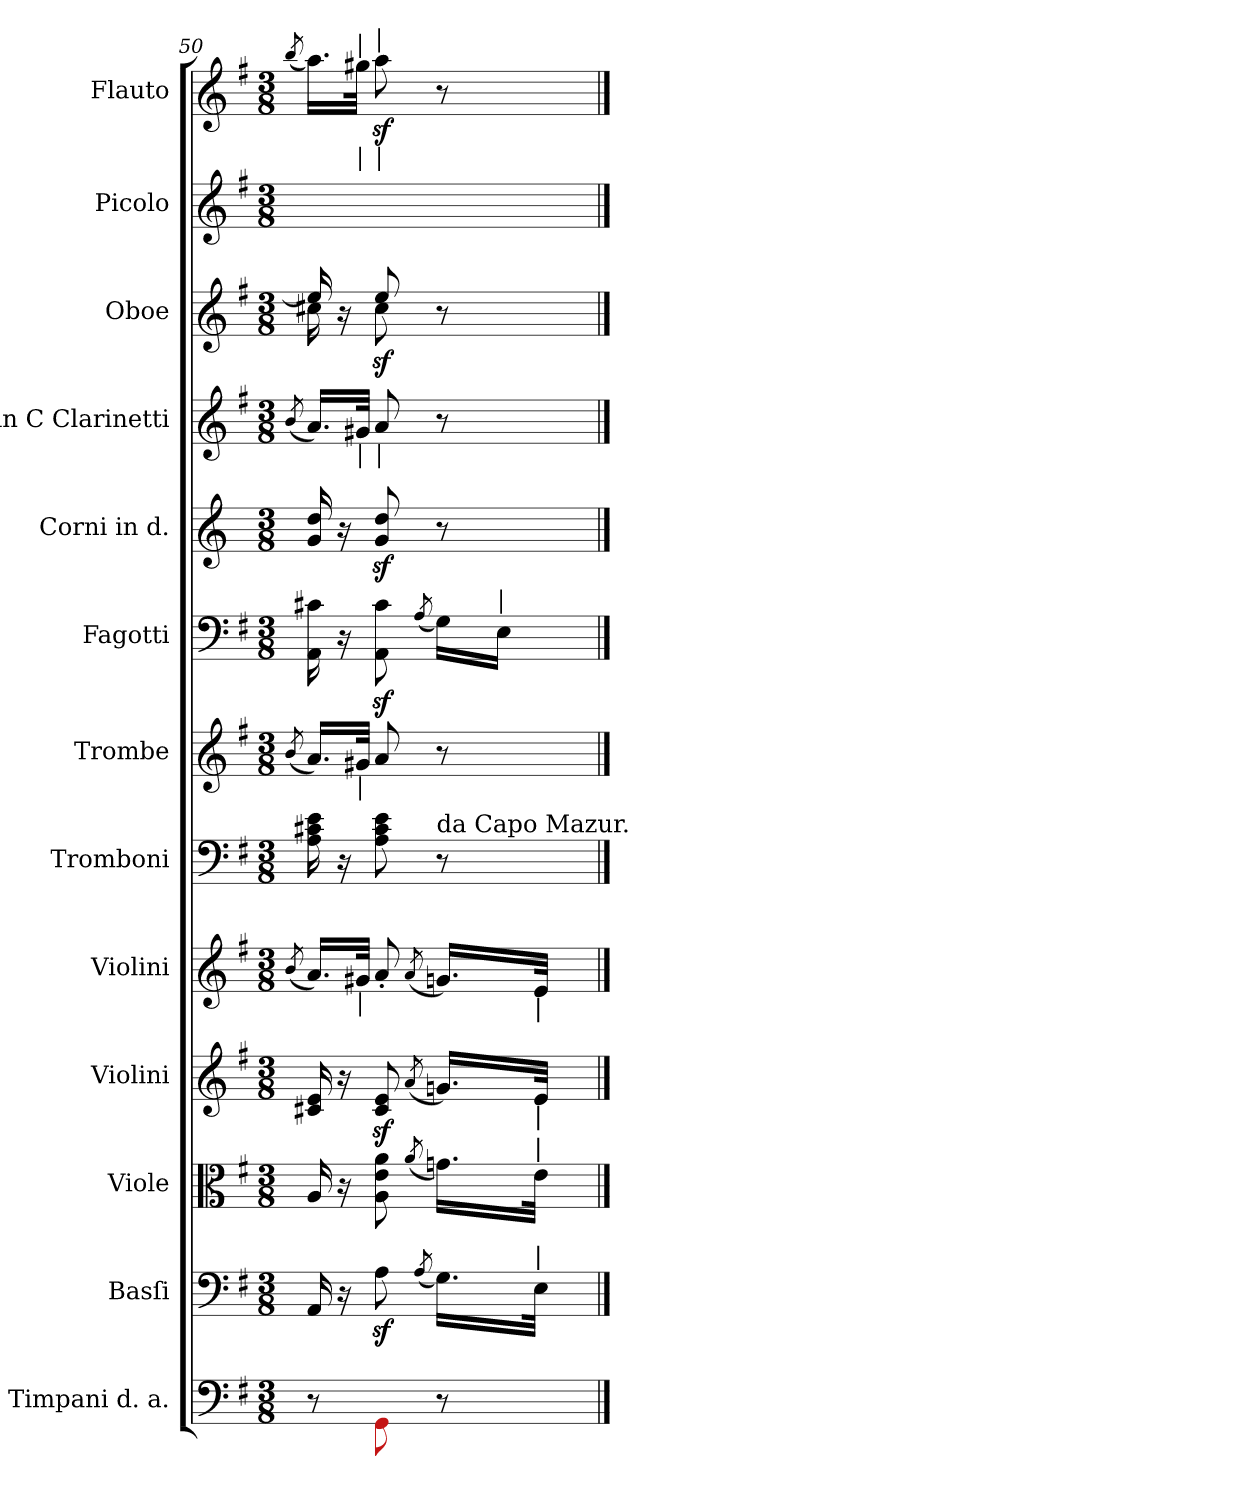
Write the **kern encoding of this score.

**kern	**kern	**kern	**kern	**kern	**kern	**kern	**kern	**kern	**kern	**kern	**kern	**kern
*part13	*part12	*part11	*part10	*part9	*part8	*part7	*part6	*part5	*part4	*part3	*part2	*part1
*staff13	*staff12	*staff11	*staff10	*staff9	*staff8	*staff7	*staff6	*staff5	*staff4	*staff3	*staff2	*staff1
*I"Timpani d. a.	*I"Basſi	*I"Viole	*I"Violini	*I"Violini	*I"Tromboni	*I"Trombe	*I"Fagotti	*I"Corni in d.	*I"in C Clarinetti	*I"Oboe	*I"Picolo	*I"Flauto
*I'Timp	*	*	*I'Vln	*I'Vln	*I'Trb	*	*	*	*I'Cl	*I'Ob	*	*I'Fl
*clefF4	*clefF4	*clefC3	*clefG2	*clefG2	*clefF4	*clefG2	*clefF4	*clefG2	*clefG2	*clefG2	*clefG2	*clefG2
*	*	*	*	*	*	*	*	*ITrd6c10	*	*	*	*
*k[f#]	*k[f#]	*k[f#]	*k[f#]	*k[f#]	*k[f#]	*k[f#]	*k[f#]	*k[f#c#]	*k[f#]	*k[f#]	*k[f#]	*k[f#]
*M3/8	*M3/8	*M3/8	*M3/8	*M3/8	*M3/8	*M3/8	*M3/8	*M3/8	*M3/8	*M3/8	*M3/8	*M3/8
=50	=50	=50	=50	=50	=50	=50	=50	=50	=50	=50	=50	=50
.	.	.	.	(8qb/	.	(8qb/	.	.	(8qb/	.	8qb/yy	(8qbb/
*	*	*	*	*	*	*	*	*	*	*^	*	*
8r	16AA/	16A/	16c#X/ 16e/	16.a/LL)	16A\ 16c#X\ 16e\	16.a/LL)	16AA\ 16c#X\	16A/ 16e/	16.a/LL)	16ee/]	16cc#X\	16.a/LLyy	16.aa\LL)
.	16r	16r	16r	.	16r	.	16r	16r	.	16r	16ryy	.	.
!	!	!	!	!	!	!	!	!	!	!	!	!	!LO:TX:a:t=|
!	!	!	!	!	!	!	!	!	!	!	!	!LO:TX:a:t=|	!
!	!	!	!	!	!	!	!	!	!LO:TX:b:t=|	!	!	!	!
!	!	!	!	!	!	!LO:TX:b:t=|	!	!	!	!	!	!	!
!	!	!	!	!LO:TX:b:t=|	!	!	!	!	!	!	!	!	!
.	.	.	.	32g#X/JJk	.	32g#X/JJk	.	.	32g#X/JJk	.	.	32g#X/JKyy	32gg#X\JJk
!	!	!	!	!	!	!	!	!	!	!	!	!	!LO:TX:a:t=|
!	!	!	!	!	!	!	!	!	!	!	!	!LO:TX:a:t=|	!
!	!	!	!	!	!	!	!	!	!LO:TX:b:t=|	!	!	!	!
8Re\	8Az\	8A\ 8e\ 8a\	8c#z/ 8ez/	8a'/	8A\ 8c#\ 8e\	8a/	8AAz\ 8c#z\	8Az/ 8ez/	8a/	8ee/	8cc#z\	8a/Jyy	8aaz\
.	(8qA/	(8qa/	(8qa/	(8qa/	.	.	(8qA/	.	.	.	.	.	.
!	!	!	!	!	!LO:TX:a:t=da Capo Mazur.	!	!	!	!	!	!	!	!
8r	16.G\LL)	16.gn\LL)	16.gn/LL)	16.gn/LL)	8r	8r	16G\LL)	8r	8r	8r	8ryy	8ryy	8r
!	!	!	!	!	!	!	!LO:TX:a:t=|	!	!	!	!	!	!
.	.	.	.	.	.	.	16E\JJ	.	.	.	.	.	.
!	!	!	!	!LO:TX:b:t=|	!	!	!	!	!	!	!	!	!
!	!	!	!LO:TX:b:t=|	!	!	!	!	!	!	!	!	!	!
!	!	!LO:TX:a:t=|	!	!	!	!	!	!	!	!	!	!	!
!	!LO:TX:a:t=|	!	!	!	!	!	!	!	!	!	!	!	!
.	32E\JJk	32e\JJk	32e/JJk	32e/JJk	.	.	.	.	.	.	.	.	.
*	*	*	*	*	*	*	*	*	*	*v	*v	*	*
==	==	==	==	==	==	==	==	==	==	==	==	==
*-	*-	*-	*-	*-	*-	*-	*-	*-	*-	*-	*-	*-
